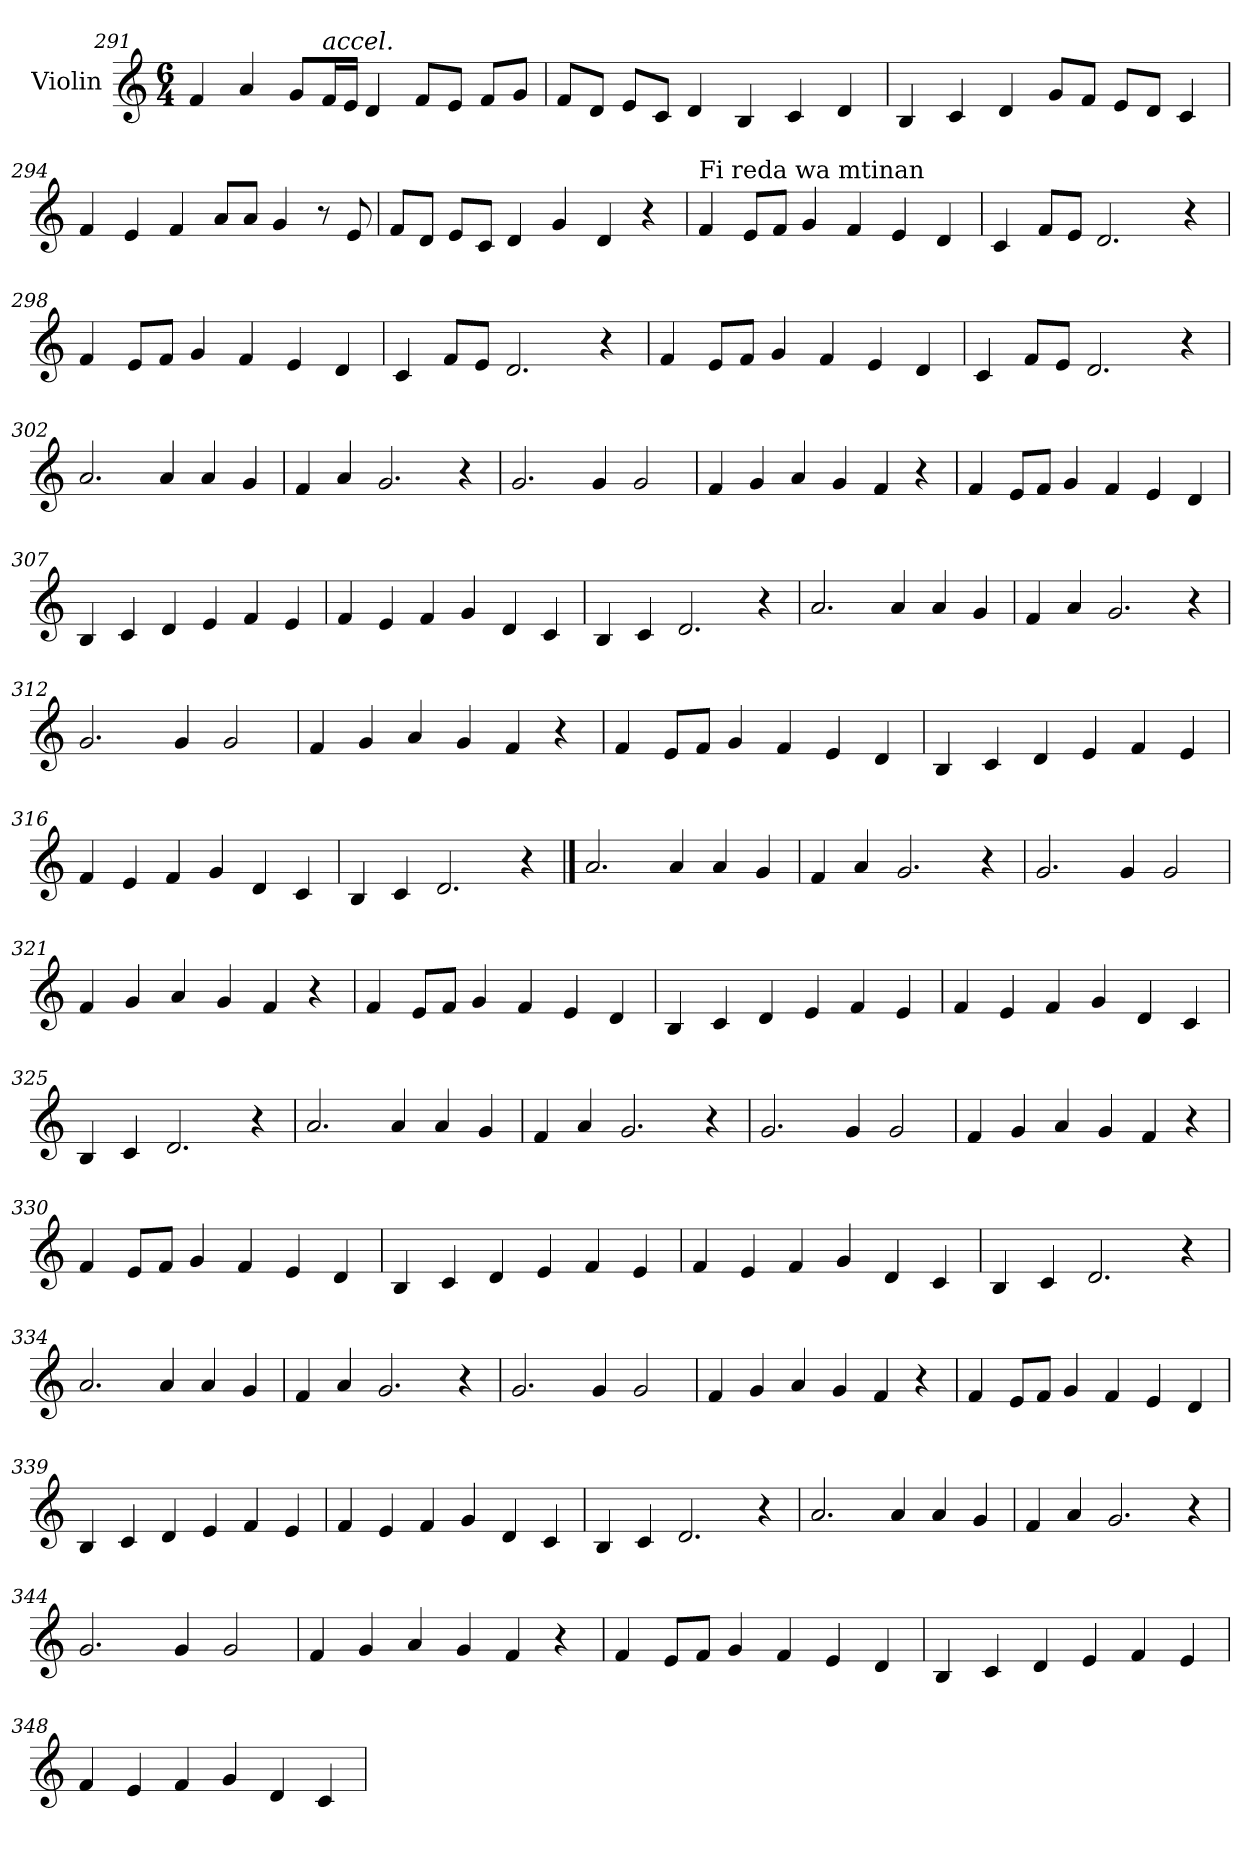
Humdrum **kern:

**kern
*part1
*staff1
*I"Violin
!!LO:LB:g=z
*clefG2
*k[]
*M6/4
=291
4f/
4a/
8g/L
!LO:TX:a:i:t=accel.
16f/L
16e/JJ
4d/
8f/L
8e/J
8f/L
8g/J
=292
8f/L
8d/J
8e/L
8c/J
4d/
4B/
4c/
4d/
=293
4B/
4c/
4d/
8g/L
8f/J
8e/L
8d/J
4c/
!!LO:PB:g=z
=294
4f/
4e/
4f/
8a/L
8a/J
4g/
8r
8e/
=295
8f/L
8d/J
8e/L
8c/J
4d/
4g/
4d/
4r
=296
*MM110
!LO:TX:a:t=Fi reda wa mtinan
4f/
8e/L
8f/J
4g/
4f/
4e/
4d/
=297
4c/
8f/L
8e/J
2.d/
4r
!!LO:LB:g=z
=298
4f/
8e/L
8f/J
4g/
4f/
4e/
4d/
=299
4c/
8f/L
8e/J
2.d/
4r
=300
4f/
8e/L
8f/J
4g/
4f/
4e/
4d/
=301
4c/
8f/L
8e/J
2.d/
4r
!!LO:LB:g=z
=302
2.a/
4a/
4a/
4g/
=303
4f/
4a/
2.g/
4r
=304
2.g/
4g/
2g/
=305
4f/
4g/
4a/
4g/
4f/
4r
!!LO:LB:g=z
=306
4f/
8e/L
8f/J
4g/
4f/
4e/
4d/
=307
4B/
4c/
4d/
4e/
4f/
4e/
=308
4f/
4e/
4f/
4g/
4d/
4c/
=309
4B/
4c/
2.d/
4r
!!LO:LB:g=z
=310
2.a/
4a/
4a/
4g/
=311
4f/
4a/
2.g/
4r
=312
2.g/
4g/
2g/
=313
4f/
4g/
4a/
4g/
4f/
4r
!!LO:LB:g=z
=314
4f/
8e/L
8f/J
4g/
4f/
4e/
4d/
=315
4B/
4c/
4d/
4e/
4f/
4e/
=316
4f/
4e/
4f/
4g/
4d/
4c/
=317
4B/
4c/
2.d/
4r
!!LO:LB:g=z
==318
2.a/
4a/
4a/
4g/
=319
4f/
4a/
2.g/
4r
=320
2.g/
4g/
2g/
=321
4f/
4g/
4a/
4g/
4f/
4r
!!LO:LB:g=z
=322
4f/
8e/L
8f/J
4g/
4f/
4e/
4d/
=323
4B/
4c/
4d/
4e/
4f/
4e/
=324
4f/
4e/
4f/
4g/
4d/
4c/
=325
4B/
4c/
2.d/
4r
!!LO:PB:g=z
=326
2.a/
4a/
4a/
4g/
=327
4f/
4a/
2.g/
4r
=328
2.g/
4g/
2g/
=329
4f/
4g/
4a/
4g/
4f/
4r
!!LO:LB:g=z
=330
4f/
8e/L
8f/J
4g/
4f/
4e/
4d/
=331
4B/
4c/
4d/
4e/
4f/
4e/
=332
4f/
4e/
4f/
4g/
4d/
4c/
=333
4B/
4c/
2.d/
4r
!!LO:LB:g=z
=334
2.a/
4a/
4a/
4g/
=335
4f/
4a/
2.g/
4r
=336
2.g/
4g/
2g/
=337
4f/
4g/
4a/
4g/
4f/
4r
!!LO:LB:g=z
=338
4f/
8e/L
8f/J
4g/
4f/
4e/
4d/
=339
4B/
4c/
4d/
4e/
4f/
4e/
=340
4f/
4e/
4f/
4g/
4d/
4c/
=341
4B/
4c/
2.d/
4r
!!LO:LB:g=z
=342
2.a/
4a/
4a/
4g/
=343
4f/
4a/
2.g/
4r
=344
2.g/
4g/
2g/
=345
4f/
4g/
4a/
4g/
4f/
4r
!!LO:LB:g=z
=346
4f/
8e/L
8f/J
4g/
4f/
4e/
4d/
=347
4B/
4c/
4d/
4e/
4f/
4e/
=348
4f/
4e/
4f/
4g/
4d/
4c/
=
*-
